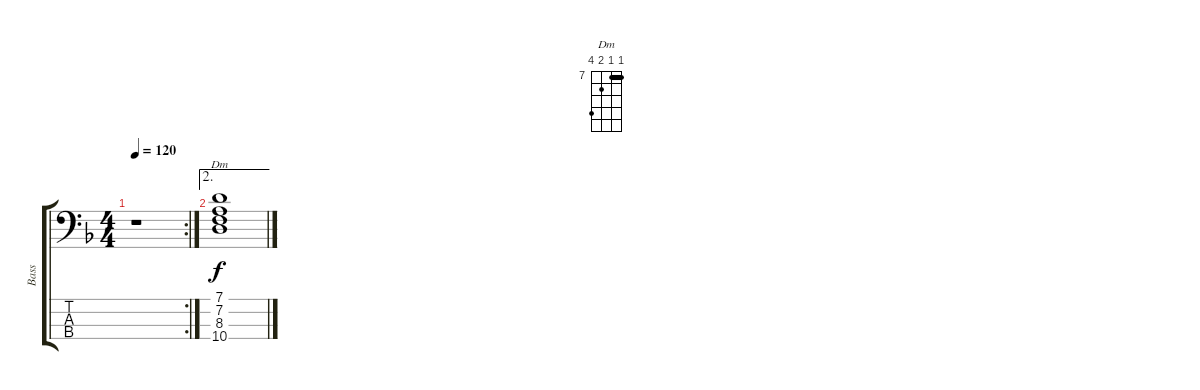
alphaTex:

\track ("Bass" "Bass") {instrument acousticbass}
\staff {score tabs}
\tuning (G2 D2 A1 E1) {hide}
\chord ("Dm" 7 7 8 10) {firstfret 7 barre 7}
\rc 2
\ts (4 4)
\tempo 120
\clef f4
\ks f
r.1{dy f} |
\ae 2
(7.1 7.2 8.3 10.4).1{ch "Dm"}
